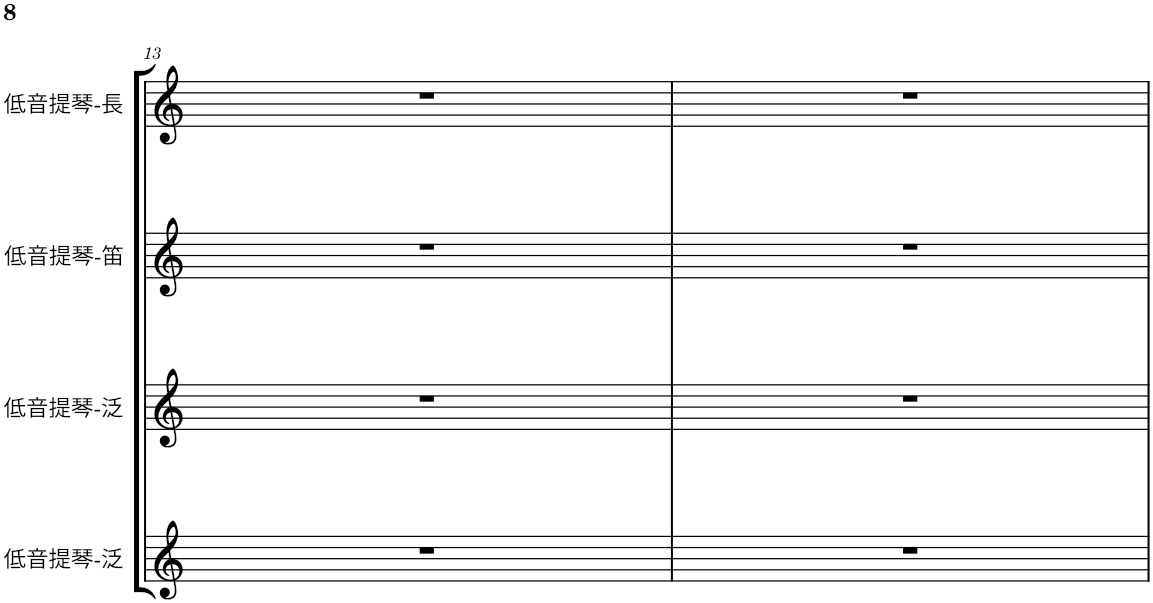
**kern	**kern	**kern	**kern	**kern	**kern
*part6	*part5	*part4	*part3	*part2	*part1
*staff6	*staff5	*staff4	*staff3	*staff2	*staff1
*I"低音提琴-泛	*I"低音提琴-泛	*I"低音提琴-笛	*I"低音提琴-長	*I"架子鼓-鈸	*I"架子鼓-小鼓
!!LO:PB:g=z
*clefG2	*clefG2	*clefG2	*clefG2	*clefG2	*clefG2
*k[]	*k[]	*k[]	*k[]	*k[]	*k[]
*M12/8	*M12/8	*M12/8	*M12/8	*M12/8	*M12/8
=13	=13	=13	=13	=13	=13
1.r	1.r	1.r	1.r	2.cccc	4.AA
.	.	.	.	.	4AA-X
.	.	.	.	.	8GG
.	.	.	.	4r	4.FF#X
.	.	.	.	8r	.
.	.	.	.	4r	4.GG
.	.	.	.	8r	.
=14	=14	=14	=14	=14	=14
1.r	1.r	1.r	1.r	1.r	4.AA
.	.	.	.	.	4AA-X
.	.	.	.	.	8GG
.	.	.	.	.	4.FF#X
.	.	.	.	.	4.GG
=	=	=	=	=	=
*-	*-	*-	*-	*-	*-
